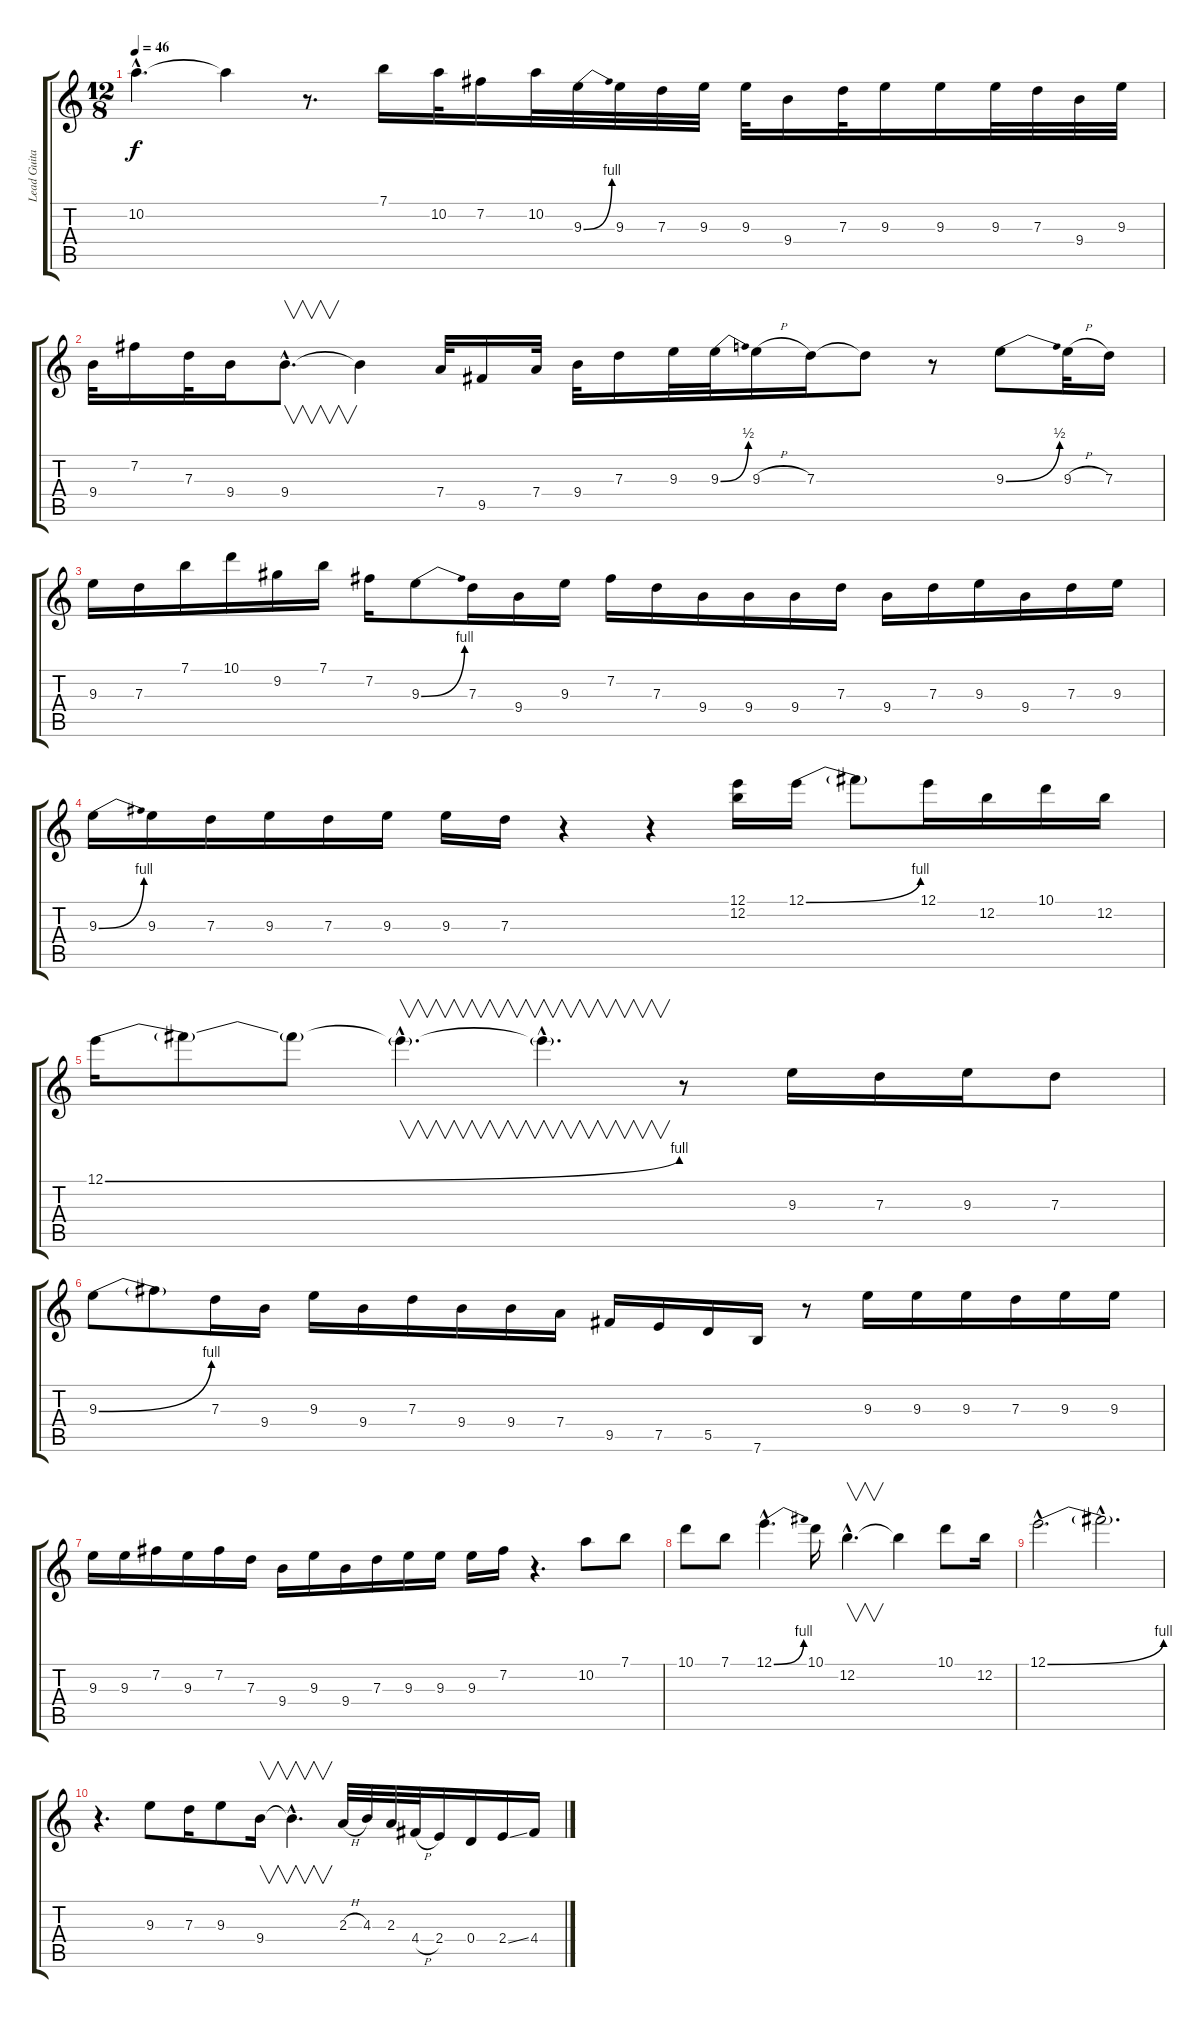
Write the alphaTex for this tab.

\track ("Lead Guitar" "Lead Guita") {instrument overdrivenguitar}
\staff {score tabs}
\tuning (E4 B3 G3 D3 A2 E2) {hide}
\ts (12 8)
\tempo 46
\clef g2
\ks c
10.2{hac t}.4{d dy f} 10.2{t}.4 r.8{d} 7.1.16 10.2.32 7.2.16 10.2.32 9.3{be (bend 0 0 60 4)}.32 9.3.32 7.3.32 9.3.32 9.3.32 9.4.16 7.3.32 9.3.16 9.3.16 9.3.32 7.3.32 9.4.32 9.3.32 |
9.4.32 7.2.16 7.3.32 9.4.16 9.4{hac}.8{v d} 9.4{t}.4 7.4.32 9.5.16 7.4.32 9.4.32 7.3.16 9.3.32 9.3{be (bend 0 0 60 2)}.32 9.3{h}.16 7.3.16 7.3{t}.8 r.8 9.3{be (bend 0 0 60 2)}.8 9.3{h}.32 7.3.16 |
9.3.16 7.3.16 7.1.16 10.1.16 9.2.16 7.1.16 7.2.16 9.3{be (bend 0 0 60 4)}.8 7.3.16 9.4.16 9.3.16 7.2.16 7.3.16 9.4.16 9.4.16 9.4.16 7.3.16 9.4.16 7.3.16 9.3.16 9.4.16 7.3.16 9.3.16 |
9.3{be (bend 0 0 60 4)}.16 9.3.16 7.3.16 9.3.16 7.3.16 9.3.16 9.3.16 7.3.16 r.4 r.4 (12.1 12.2).16 12.1{be (bend 0 0 60 4)}.16 12.1{t}.8 12.1.16 12.2.16 10.1.16 12.2.16 |
12.1{be (bend 0 0 60 4)}.16 12.1{t}.8 12.1{t}.8 12.1{hac t}.4{v d} 12.1{hac t}.4{v d} r.8 9.3.16 7.3.16 9.3.16 7.3.8 |
9.3{be (bend 0 0 60 4)}.8 9.3{t}.8 7.3.16 9.4.16 9.3.16 9.4.16 7.3.16 9.4.16 9.4.16 7.4.16 9.5.16 7.5.16 5.5.16 7.6.16 r.8 9.3.16 9.3.16 9.3.16 7.3.16 9.3.16 9.3.16 |
9.3.16 9.3.16 7.2.16 9.3.16 7.2.16 7.3.16 9.4.16 9.3.16 9.4.16 7.3.16 9.3.16 9.3.16 9.3.16 7.2.16 r.4{d} 10.2.8 7.1.8 |
10.1.8 7.1.8 12.1{be (bend 0 0 60 4) hac}.4{d} 10.1.16 12.2{hac}.4{v d} 12.2{t}.4 10.1.8 12.2.16 |
12.1{be (bend 0 0 60 4) hac}.2{d} 12.1{hac t}.2{d} |
r.4{d} 9.3.8 7.3.16 9.3.8 9.4.16{v} 9.4{hac t}.4{v d} 2.3{h}.32 4.3.32 2.3.32 4.4{h}.32 2.4.16 0.4.16 2.4{ss}.16 4.4.16
